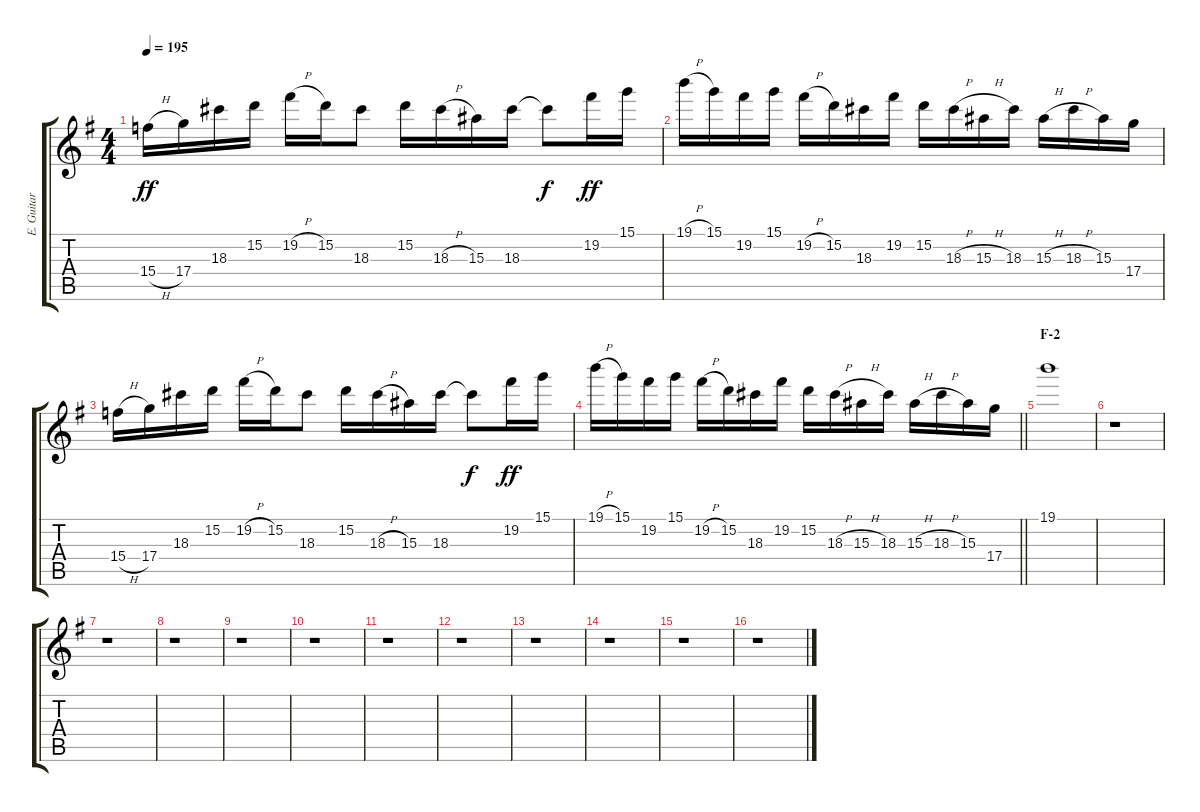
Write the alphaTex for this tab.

\track ("E. Guitar III" "E. Guitar ") {instrument overdrivenguitar}
\staff {score tabs}
\tuning (E4 B3 G3 D3 A2 E2) {hide}
\ts (4 4)
\tempo 195
\clef g2
\ks g
15.4{h}.16{dy ff} 17.4.16 18.3.16 15.2.16 19.2{h}.16 15.2.16 18.3.8 15.2.16 18.3{h}.16 15.3.16 18.3.16 18.3{t}.8{dy f} 19.2.16{dy ff} 15.1.16 |
19.1{h}.16 15.1.16 19.2.16 15.1.16 19.2{h}.16 15.2.16 18.3.16 19.2.16 15.2.16 18.3{h}.16 15.3{h}.16 18.3.16 15.3{h}.16 18.3{h}.16 15.3.16 17.4.16 |
15.4{h}.16 17.4.16 18.3.16 15.2.16 19.2{h}.16 15.2.16 18.3.8 15.2.16 18.3{h}.16 15.3.16 18.3.16 18.3{t}.8{dy f} 19.2.16{dy ff} 15.1.16 |
\barLineRight lightlight
19.1{h}.16 15.1.16 19.2.16 15.1.16 19.2{h}.16 15.2.16 18.3.16 19.2.16 15.2.16 18.3{h}.16 15.3{h}.16 18.3.16 15.3{h}.16 18.3{h}.16 15.3.16 17.4.16 |
\section ("" "F-2")
19.1.1 |
r.1 |
r.1 |
r.1 |
r.1 |
r.1 |
r.1 |
r.1 |
r.1 |
r.1 |
r.1 |
r.1
